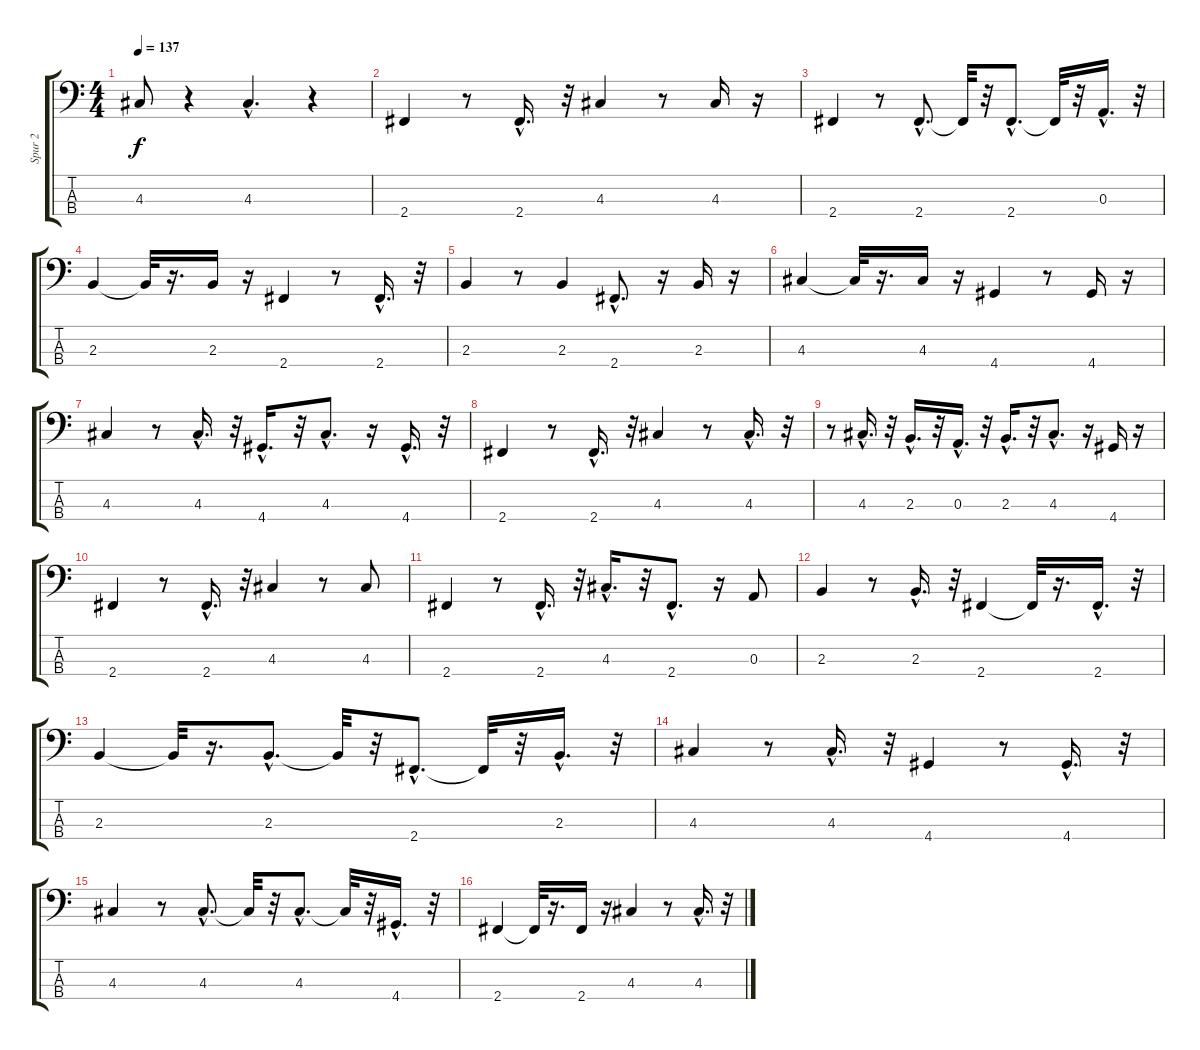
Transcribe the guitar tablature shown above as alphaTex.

\track ("Spur 2" "Spur 2") {instrument slapbass1}
\staff {score tabs}
\tuning (G2 D2 A1 E1) {hide}
\ts (4 4)
\tempo 137
\clef f4
\ks c
4.3.8{dy f} r.4 4.3{hac}.4{d} r.4 |
2.4.4 r.8 2.4{hac}.16{d} r.32 4.3.4 r.8 4.3.16 r.16 |
2.4.4 r.8 2.4{hac}.8{d} 2.4{t}.32 r.32 2.4{hac}.8{d} 2.4{t}.32 r.32 0.3{hac}.16{d} r.32 |
2.3.4 2.3{t}.32 r.16{d} 2.3.16 r.16 2.4.4 r.8 2.4{hac}.16{d} r.32 |
2.3.4 r.8 2.3.4 2.4{hac}.8{d} r.16 2.3.16 r.16 |
4.3.4 4.3{t}.32 r.16{d} 4.3.16 r.16 4.4.4 r.8 4.4.16 r.16 |
4.3.4 r.8 4.3{hac}.16{d} r.32 4.4{hac}.16{d} r.32 4.3{hac}.8{d} r.16 4.4{hac}.16{d} r.32 |
2.4.4 r.8 2.4{hac}.16{d} r.32 4.3.4 r.8 4.3{hac}.16{d} r.32 |
r.8 4.3{hac}.16{d} r.32 2.3{hac}.16{d} r.32 0.3{hac}.16{d} r.32 2.3{hac}.16{d} r.32 4.3{hac}.8{d} r.16 4.4.16 r.16 |
2.4.4 r.8 2.4{hac}.16{d} r.32 4.3.4 r.8 4.3.8 |
2.4.4 r.8 2.4{hac}.16{d} r.32 4.3{hac}.16{d} r.32 2.4{hac}.8{d} r.16 0.3.8 |
2.3.4 r.8 2.3{hac}.16{d} r.32 2.4.4 2.4{t}.32 r.16{d} 2.4{hac}.16{d} r.32 |
2.3.4 2.3{t}.32 r.16{d} 2.3{hac}.8{d} 2.3{t}.32 r.32 2.4{hac}.8{d} 2.4{t}.32 r.32 2.3{hac}.16{d} r.32 |
4.3.4 r.8 4.3{hac}.16{d} r.32 4.4.4 r.8 4.4{hac}.16{d} r.32 |
4.3.4 r.8 4.3{hac}.8{d} 4.3{t}.32 r.32 4.3{hac}.8{d} 4.3{t}.32 r.32 4.4{hac}.16{d} r.32 |
2.4.4 2.4{t}.32 r.16{d} 2.4.16 r.16 4.3.4 r.8 4.3{hac}.16{d} r.32
